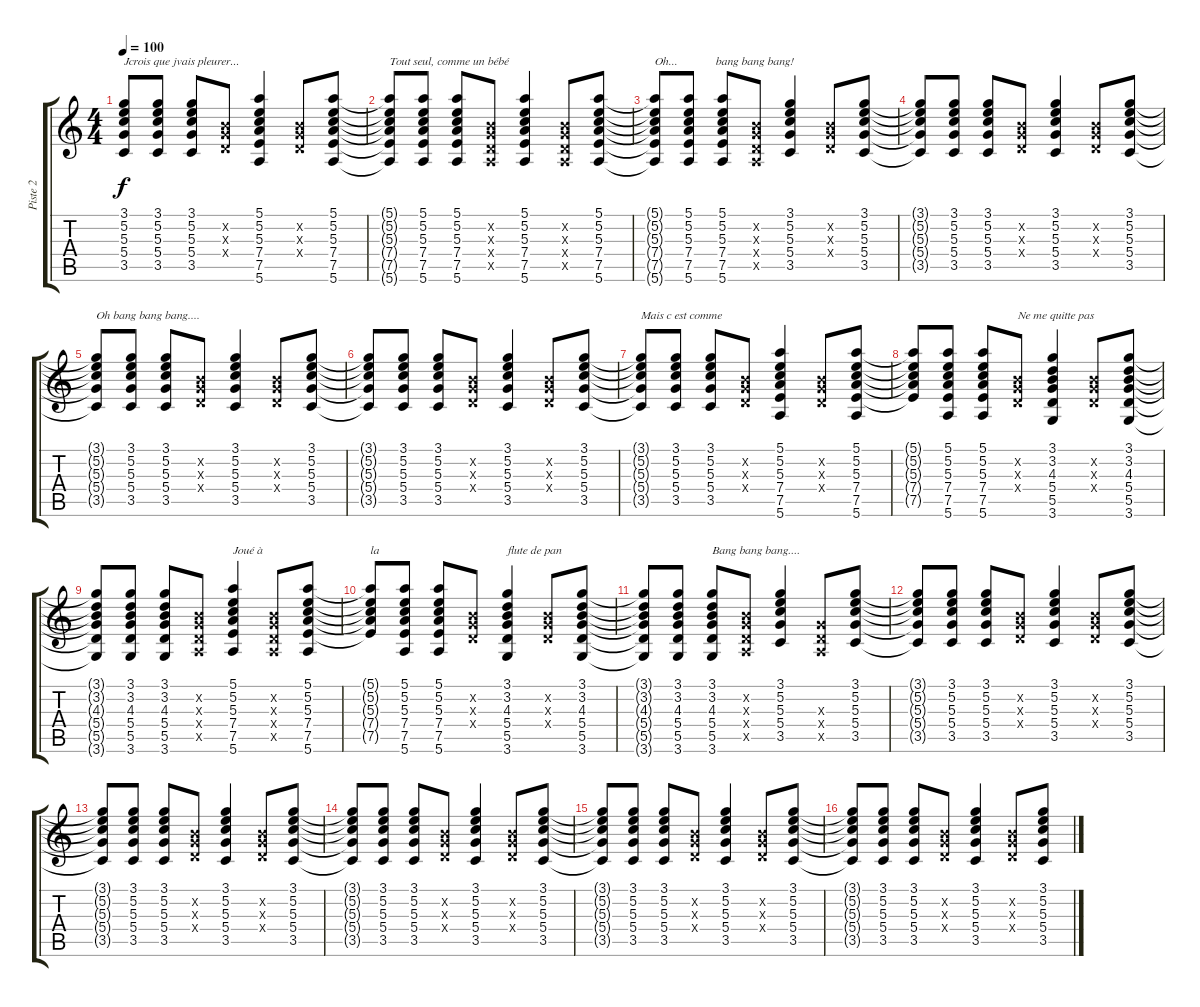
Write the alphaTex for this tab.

\track ("Piste 2" "Piste 2") {instrument acousticguitarnylon}
\staff {score tabs}
\tuning (E4 B3 G3 D3 A2 E2) {hide}
\ts (4 4)
\tempo 100
\clef g2
\ks c
(3.1{t} 5.2{t} 5.3{t} 5.4{t} 3.5{t}).8{txt "Jcrois que jvais pleurer..." dy f} (3.1 5.2 5.3 5.4 3.5).8 (3.1 5.2 5.3 5.4 3.5).8 (0.2{x} 0.3{x} 0.4{x}).8 (5.1 5.2 5.3 7.4 7.5 5.6).4 (0.2{x} 0.3{x} 0.4{x}).8 (5.1 5.2 5.3 7.4 7.5 5.6).8 |
(5.1{t} 5.2{t} 5.3{t} 7.4{t} 7.5{t} 5.6{t}).8{txt "Tout seul, comme un bébé"} (5.1 5.2 5.3 7.4 7.5 5.6).8 (5.1 5.2 5.3 7.4 7.5 5.6).8 (0.2{x} 0.3{x} 0.4{x} 0.5{x}).8 (5.1 5.2 5.3 7.4 7.5 5.6).4 (0.2{x} 0.3{x} 0.4{x} 0.5{x}).8 (5.1 5.2 5.3 7.4 7.5 5.6).8 |
(5.1{t} 5.2{t} 5.3{t} 7.4{t} 7.5{t} 5.6{t}).8{txt "Oh..."} (5.1 5.2 5.3 7.4 7.5 5.6).8{txt "         bang bang bang!"} (5.1 5.2 5.3 7.4 7.5 5.6).8 (0.2{x} 0.3{x} 0.4{x} 0.5{x}).8 (3.1 5.2 5.3 5.4 3.5).4 (0.2{x} 0.3{x} 0.4{x}).8 (3.1 5.2 5.3 5.4 3.5).8 |
(3.1{t} 5.2{t} 5.3{t} 5.4{t} 3.5{t}).8 (3.1 5.2 5.3 5.4 3.5).8 (3.1 5.2 5.3 5.4 3.5).8 (0.2{x} 0.3{x} 0.4{x}).8 (3.1 5.2 5.3 5.4 3.5).4 (0.2{x} 0.3{x} 0.4{x}).8 (3.1 5.2 5.3 5.4 3.5).8 |
(3.1{t} 5.2{t} 5.3{t} 5.4{t} 3.5{t}).8{txt "Oh bang bang bang...."} (3.1 5.2 5.3 5.4 3.5).8 (3.1 5.2 5.3 5.4 3.5).8 (0.2{x} 0.3{x} 0.4{x}).8 (3.1 5.2 5.3 5.4 3.5).4 (0.2{x} 0.3{x} 0.4{x}).8 (3.1 5.2 5.3 5.4 3.5).8 |
(3.1{t} 5.2{t} 5.3{t} 5.4{t} 3.5{t}).8 (3.1 5.2 5.3 5.4 3.5).8 (3.1 5.2 5.3 5.4 3.5).8 (0.2{x} 0.3{x} 0.4{x}).8 (3.1 5.2 5.3 5.4 3.5).4 (0.2{x} 0.3{x} 0.4{x}).8 (3.1 5.2 5.3 5.4 3.5).8 |
(3.1{t} 5.2{t} 5.3{t} 5.4{t} 3.5{t}).8{txt "Mais c est comme"} (3.1 5.2 5.3 5.4 3.5).8 (3.1 5.2 5.3 5.4 3.5).8 (0.2{x} 0.3{x} 0.4{x}).8 (5.1 5.2 5.3 7.4 7.5 5.6).4 (0.2{x} 0.3{x} 0.4{x}).8 (5.1 5.2 5.3 7.4 7.5 5.6).8 |
(5.1{t} 5.2{t} 5.3{t} 7.4{t} 7.5{t}).8 (5.1 5.2 5.3 7.4 7.5 5.6).8 (5.1 5.2 5.3 7.4 7.5 5.6).8 (0.2{x} 0.3{x} 0.4{x}).8{txt "Ne me quitte pas"} (3.1 3.2 4.3 5.4 5.5 3.6).4 (0.2{x} 0.3{x} 0.4{x}).8 (3.1 3.2 4.3 5.4 5.5 3.6).8 |
(3.1{t} 3.2{t} 4.3{t} 5.4{t} 5.5{t} 3.6{t}).8 (3.1 3.2 4.3 5.4 5.5 3.6).8 (3.1 3.2 4.3 5.4 5.5 3.6).8 (0.2{x} 0.3{x} 0.4{x} 0.5{x}).8 (5.1 5.2 5.3 7.4 7.5 5.6).4{txt "Joué à "} (0.2{x} 0.3{x} 0.4{x} 0.5{x}).8 (5.1 5.2 5.3 7.4 7.5 5.6).8 |
(5.1{t} 5.2{t} 5.3{t} 7.4{t} 7.5{t}).8{txt "la"} (5.1 5.2 5.3 7.4 7.5 5.6).8 (5.1 5.2 5.3 7.4 7.5 5.6).8 (0.2{x} 0.3{x} 0.4{x}).8 (3.1 3.2 4.3 5.4 5.5 3.6).4{txt "flute de pan"} (0.2{x} 0.3{x} 0.4{x}).8 (3.1 3.2 4.3 5.4 5.5 3.6).8 |
(3.1{t} 3.2{t} 4.3{t} 5.4{t} 5.5{t} 3.6{t}).8 (3.1 3.2 4.3 5.4 5.5 3.6).8 (3.1 3.2 4.3 5.4 5.5 3.6).8{txt "Bang bang bang...."} (0.2{x} 0.3{x} 0.4{x} 0.5{x}).8 (3.1 5.2 5.3 5.4 3.5).4 (0.3{x} 0.4{x} 0.5{x}).8 (3.1 5.2 5.3 5.4 3.5).8 |
(3.1{t} 5.2{t} 5.3{t} 5.4{t} 3.5{t}).8 (3.1 5.2 5.3 5.4 3.5).8 (3.1 5.2 5.3 5.4 3.5).8 (0.2{x} 0.3{x} 0.4{x}).8 (3.1 5.2 5.3 5.4 3.5).4 (0.2{x} 0.3{x} 0.4{x}).8 (3.1 5.2 5.3 5.4 3.5).8 |
(3.1{t} 5.2{t} 5.3{t} 5.4{t} 3.5{t}).8 (3.1 5.2 5.3 5.4 3.5).8 (3.1 5.2 5.3 5.4 3.5).8 (0.2{x} 0.3{x} 0.4{x}).8 (3.1 5.2 5.3 5.4 3.5).4 (0.2{x} 0.3{x} 0.4{x}).8 (3.1 5.2 5.3 5.4 3.5).8 |
(3.1{t} 5.2{t} 5.3{t} 5.4{t} 3.5{t}).8 (3.1 5.2 5.3 5.4 3.5).8 (3.1 5.2 5.3 5.4 3.5).8 (0.2{x} 0.3{x} 0.4{x}).8 (3.1 5.2 5.3 5.4 3.5).4 (0.2{x} 0.3{x} 0.4{x}).8 (3.1 5.2 5.3 5.4 3.5).8 |
(3.1{t} 5.2{t} 5.3{t} 5.4{t} 3.5{t}).8 (3.1 5.2 5.3 5.4 3.5).8 (3.1 5.2 5.3 5.4 3.5).8 (0.2{x} 0.3{x} 0.4{x}).8 (3.1 5.2 5.3 5.4 3.5).4 (0.2{x} 0.3{x} 0.4{x}).8 (3.1 5.2 5.3 5.4 3.5).8 |
(3.1{t} 5.2{t} 5.3{t} 5.4{t} 3.5{t}).8 (3.1 5.2 5.3 5.4 3.5).8 (3.1 5.2 5.3 5.4 3.5).8 (0.2{x} 0.3{x} 0.4{x}).8 (3.1 5.2 5.3 5.4 3.5).4 (0.2{x} 0.3{x} 0.4{x}).8 (3.1 5.2 5.3 5.4 3.5).8
